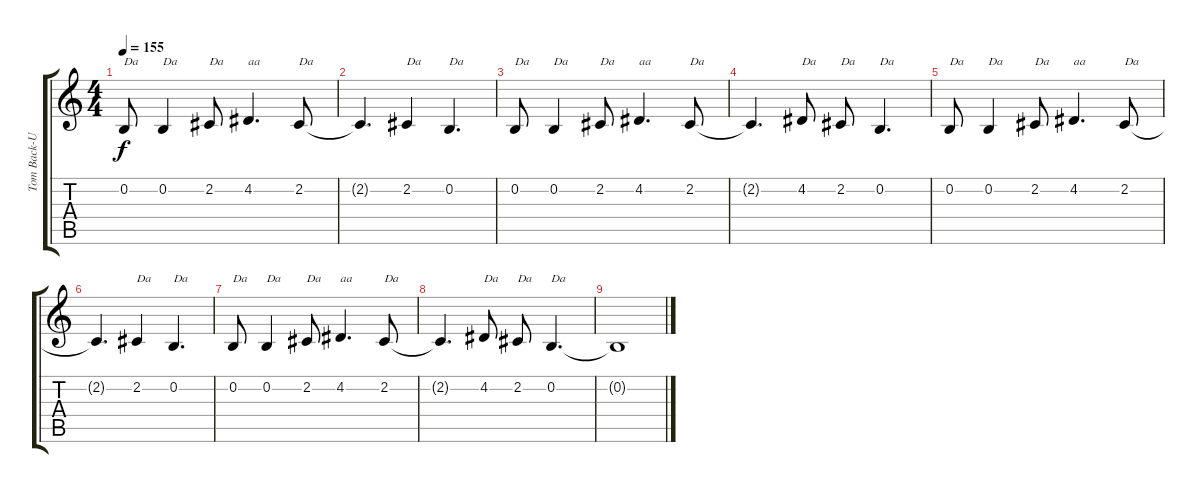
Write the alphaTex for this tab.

\track ("Tom Back-Up Vocals" "Tom Back-U") {instrument violin}
\staff {score tabs}
\tuning (E4 B3 G3 D3 A2 E2) {hide}
\ts (4 4)
\tempo 155
\clef g2
\ks c
0.2.8{txt "Da" dy f} 0.2.4{txt "Da"} 2.2.8{txt "Da"} 4.2.4{d txt "aa"} 2.2.8{txt "Da"} |
2.2{t}.4{d} 2.2.4{txt "Da"} 0.2.4{d txt "Da"} |
0.2.8{txt "Da"} 0.2.4{txt "Da"} 2.2.8{txt "Da"} 4.2.4{d txt "aa"} 2.2.8{txt "Da"} |
2.2{t}.4{d} 4.2.8{txt "Da"} 2.2.8{txt "Da"} 0.2.4{d txt "Da"} |
0.2.8{txt "Da"} 0.2.4{txt "Da"} 2.2.8{txt "Da"} 4.2.4{d txt "aa"} 2.2.8{txt "Da"} |
2.2{t}.4{d} 2.2.4{txt "Da"} 0.2.4{d txt "Da"} |
0.2.8{txt "Da"} 0.2.4{txt "Da"} 2.2.8{txt "Da"} 4.2.4{d txt "aa"} 2.2.8{txt "Da"} |
2.2{t}.4{d} 4.2.8{txt "Da"} 2.2.8{txt "Da"} 0.2.4{d txt "Da"} |
0.2{t}.1
